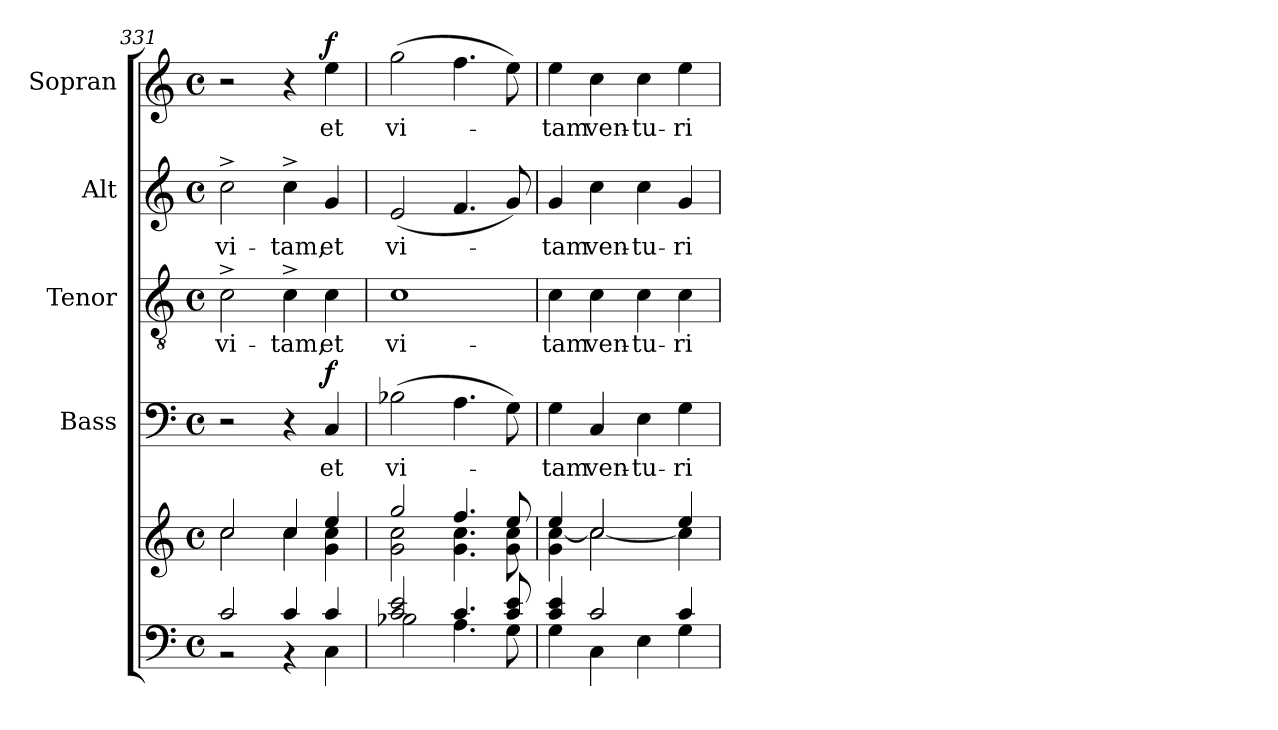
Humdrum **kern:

**kern	**kern	**kern	**text	**dynam	**kern	**text	**kern	**text	**kern	**text	**dynam
*part5	*part5	*part4	*part4	*part4	*part3	*part3	*part2	*part2	*part1	*part1	*part1
*staff6	*staff5	*staff4	*staff4	*staff4	*staff3	*staff3	*staff2	*staff2	*staff1	*staff1	*staff1
*	*	*I"Bass	*	*	*I"Tenor	*	*I"Alt	*	*I"Sopran	*	*
*	*	*I'B.	*	*	*I'T.	*	*I'A.	*	*I'S.	*	*
*clefF4	*clefG2	*clefF4	*	*	*clefGv2	*	*clefG2	*	*clefG2	*	*
*k[]	*k[]	*k[]	*	*	*k[]	*	*k[]	*	*k[]	*	*
*C:	*C:	*C:	*	*	*C:	*	*C:	*	*C:	*	*
*M4/4	*M4/4	*M4/4	*	*	*M4/4	*	*M4/4	*	*M4/4	*	*
*met(c)	*met(c)	*met(c)	*	*	*met(c)	*	*met(c)	*	*met(c)	*	*
=331	=331	=331	=331	=331	=331	=331	=331	=331	=331	=331	=331
*^	*^	*	*	*	*	*	*	*	*	*	*
!	!	!	!	!	!	!	!	!LO:LY:b	!	!LO:LY:b	!	!	!
2c/	2r	2cc/	2cc\	2r	.	.	2c^>\	vi-	2cc^>\	vi-	2r	.	.
!	!	!	!	!	!	!	!	!LO:LY:b	!	!LO:LY:b	!	!	!
4c/	4r	4cc/	4cc\	4r	.	.	4c^>\	-tam,	4cc^>\	-tam,	4r	.	.
!	!	!	!	!	!LO:LY:b	!LO:DY:a	!	!LO:LY:b	!	!LO:LY:b	!	!LO:LY:b	!LO:DY:a
4c/	4C\	4ee/	4g\ 4cc\	4C/	et	f	4c\	et	4g/	et	4ee\	et	f
=332	=332	=332	=332	=332	=332	=332	=332	=332	=332	=332	=332	=332	=332
!	!	!	!	!	!LO:LY:b	!	!	!LO:LY:b	!	!LO:LY:b	!	!LO:LY:b	!
2c/ 2e/	2B-X\	2gg/	2g\ 2cc\	(>2B-X\	vi-	.	1c	vi-	(<2e/	vi-	(>2gg\	vi-	.
4.c/	4.A\	4.ff/	4.g\ 4.cc\	4.A\	.	.	.	.	4.f/	.	4.ff\	.	.
8c/ 8e/	8G\	8ee/	8g\ 8cc\	8G\)	.	.	.	.	8g/)	.	8ee\)	.	.
=333	=333	=333	=333	=333	=333	=333	=333	=333	=333	=333	=333	=333	=333
!	!	!	!	!	!LO:LY:b	!	!	!LO:LY:b	!	!LO:LY:b	!	!LO:LY:b	!
4c/ 4e/	4G\	4ee/	4g\ [<4cc\	4G\	-tam	.	4c\	-tam	4g/	-tam	4ee\	-tam	.
!	!	!	!	!	!LO:LY:b	!	!	!LO:LY:b	!	!LO:LY:b	!	!LO:LY:b	!
2c/	4C\	2cc/	2cc\_	4C/	ven-	.	4c\	ven-	4cc\	ven-	4cc\	ven-	.
!	!	!	!	!	!LO:LY:b	!	!	!LO:LY:b	!	!LO:LY:b	!	!LO:LY:b	!
.	4E\	.	.	4E\	-tu-	.	4c\	-tu-	4cc\	-tu-	4cc\	-tu-	.
!	!	!	!	!	!LO:LY:b	!	!	!LO:LY:b	!	!LO:LY:b	!	!LO:LY:b	!
4c/	4G\	4ee/	4cc\]	4G\	-ri	.	4c\	-ri	4g/	-ri	4ee\	-ri	.
*v	*v	*	*	*	*	*	*	*	*	*	*	*	*
*	*v	*v	*	*	*	*	*	*	*	*	*	*
=	=	=	=	=	=	=	=	=	=	=	=
*-	*-	*-	*-	*-	*-	*-	*-	*-	*-	*-	*-
